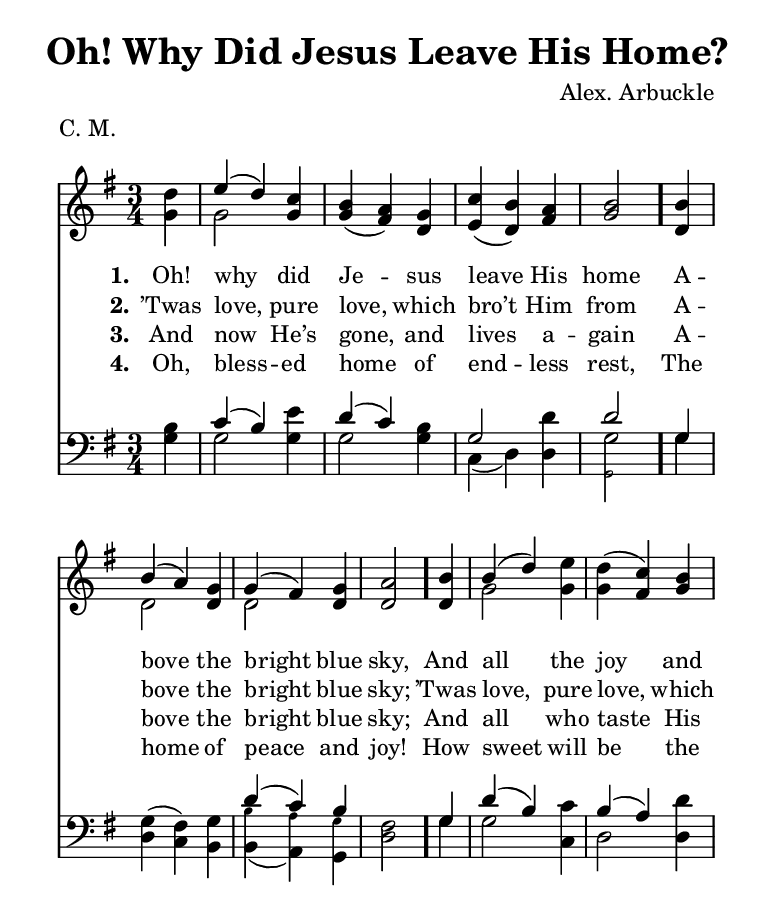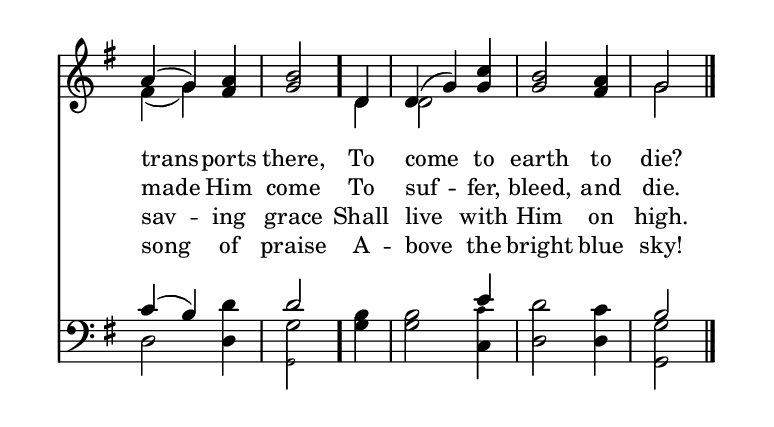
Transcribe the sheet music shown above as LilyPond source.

\include "common/global.ily"
\paper {
  \include "common/paper.ily"
  ragged-bottom = ##t
}

\header{
  hymnnumber = "253"
  title = "Oh! Why Did Jesus Leave His Home?"
  tunename = "Munhall"
  meter = "C. M."
  poet = ""
  composer = "Alex. Arbuckle"
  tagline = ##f
}

global = {
  \include "common/overrides.ily"
  \override Staff.TimeSignature.style = #'numbered
  \time 3/4
  \override Score.MetronomeMark.transparent = ##t % hide all fermata changes too
  \tempo 4=100
  \key g \major
  \partial 4
  \autoBeamOff
}

notesSoprano = {
\global
\relative c'' {

  d4 | e( d) c | b( a) g | c( b) a | b2
  b4 | b( a) g | g( fis) g | a2
  b4 | b( d) e | d( c) b | a( g) a | b2
  d,4 | d( g) c | b2 a4 | g2

  \bar "|."

}
}

notesAlto = {
\global
\relative e' {

  g4 | g2 g4 | g( fis) d | e( d) fis | g2
  d4 | d2 d4 | d2 d4 | d2
  d4 | g2 g4 | g( fis) g | fis( g) fis | g2
  d4 | d2 g4 | g2 fis4 | g2

}
}

notesTenor = {
\global
\relative a {

  b4 | c( b) e | d( c) b | g2 d'4 | d2
  g,4 | g( fis) g | d'( c) b | fis2
  g4 | d'( b) c | b( a) d | c( b) d | d2
  b4 | b2 e4 | d2 c4 | b2

}
}

notesBass = {
\global
\relative f {

  % TODO make chords with different note-head sizes use same stem, like original
  g4 | g2 g4 | g2 g4 | c,( d) d | <g \tweak font-size #-4 g,>2
  g4 | d( c) b | <b \tweak font-size #-4 b'>( <a \tweak font-size #-4 a'>) <g \tweak font-size #-4 g'> | d'2
  g4 | g2 c,4 | d2 d4 | d2 d4 | <g \tweak font-size #-4 g,>2
  g4 | g2 <c, \tweak font-size #-4 c'>4 | d2 d4 | <g g,>2

}
}

wordsA = \lyricmode {
\set stanza = "1."

Oh! why did Je -- sus leave His home \bar "."
A -- bove the bright blue sky, \bar "."
And all the joy and trans -- ports there, \bar "."
To come to earth to die? \bar "."

}

wordsB = \lyricmode {
\set stanza = "2."

’Twas love, pure love, which bro’t Him from
A -- bove the bright blue sky;
’Twas love, pure love, which made Him come
To suf -- fer, bleed, and die.

}

wordsC = \lyricmode {
\set stanza = "3."

And now He’s gone, and lives a -- gain
A -- bove the bright blue sky;
And all who taste His sav -- ing grace
Shall live with Him on high.

}

wordsD = \lyricmode {
\set stanza = "4."

Oh, bless -- ed home of end -- less rest,
The home of peace and joy!
How sweet will be the song of praise
A -- bove the bright blue sky!

}

\score {
  \context ChoirStaff <<
    \context Staff = upper <<
      \set Staff.autoBeaming = ##f
      \set ChoirStaff.systemStartDelimiter = #'SystemStartBar
      \set ChoirStaff.printPartCombineTexts = ##f
      \partcombine #'(2 . 9) \notesSoprano \notesAlto
      \context NullVoice = sopranos { \voiceOne << \notesSoprano >> }
      \context NullVoice = altos { \voiceTwo << \notesAlto >> }
      \context Lyrics = one   \lyricsto sopranos \wordsA
      \context Lyrics = two   \lyricsto sopranos \wordsB
      \context Lyrics = three \lyricsto sopranos \wordsC
      \context Lyrics = four  \lyricsto sopranos \wordsD
    >>
    \context Staff = men <<
      \set Staff.autoBeaming = ##f
      \clef bass
      \set ChoirStaff.printPartCombineTexts = ##f
      \partcombine #'(2 . 9) \notesTenor \notesBass
      \context NullVoice = tenors { \voiceOne << \notesTenor >> }
      \context NullVoice = basses { \voiceTwo << \notesBass >> }
    >>
  >>
  \layout {
    \include "common/layout.ily"
  }
  \midi{
    \include "common/midi.ily"
  }
}

\version "2.19.49"  % necessary for upgrading to future LilyPond versions.

% vi:set et ts=2 sw=2 ai nocindent syntax=lilypond:
